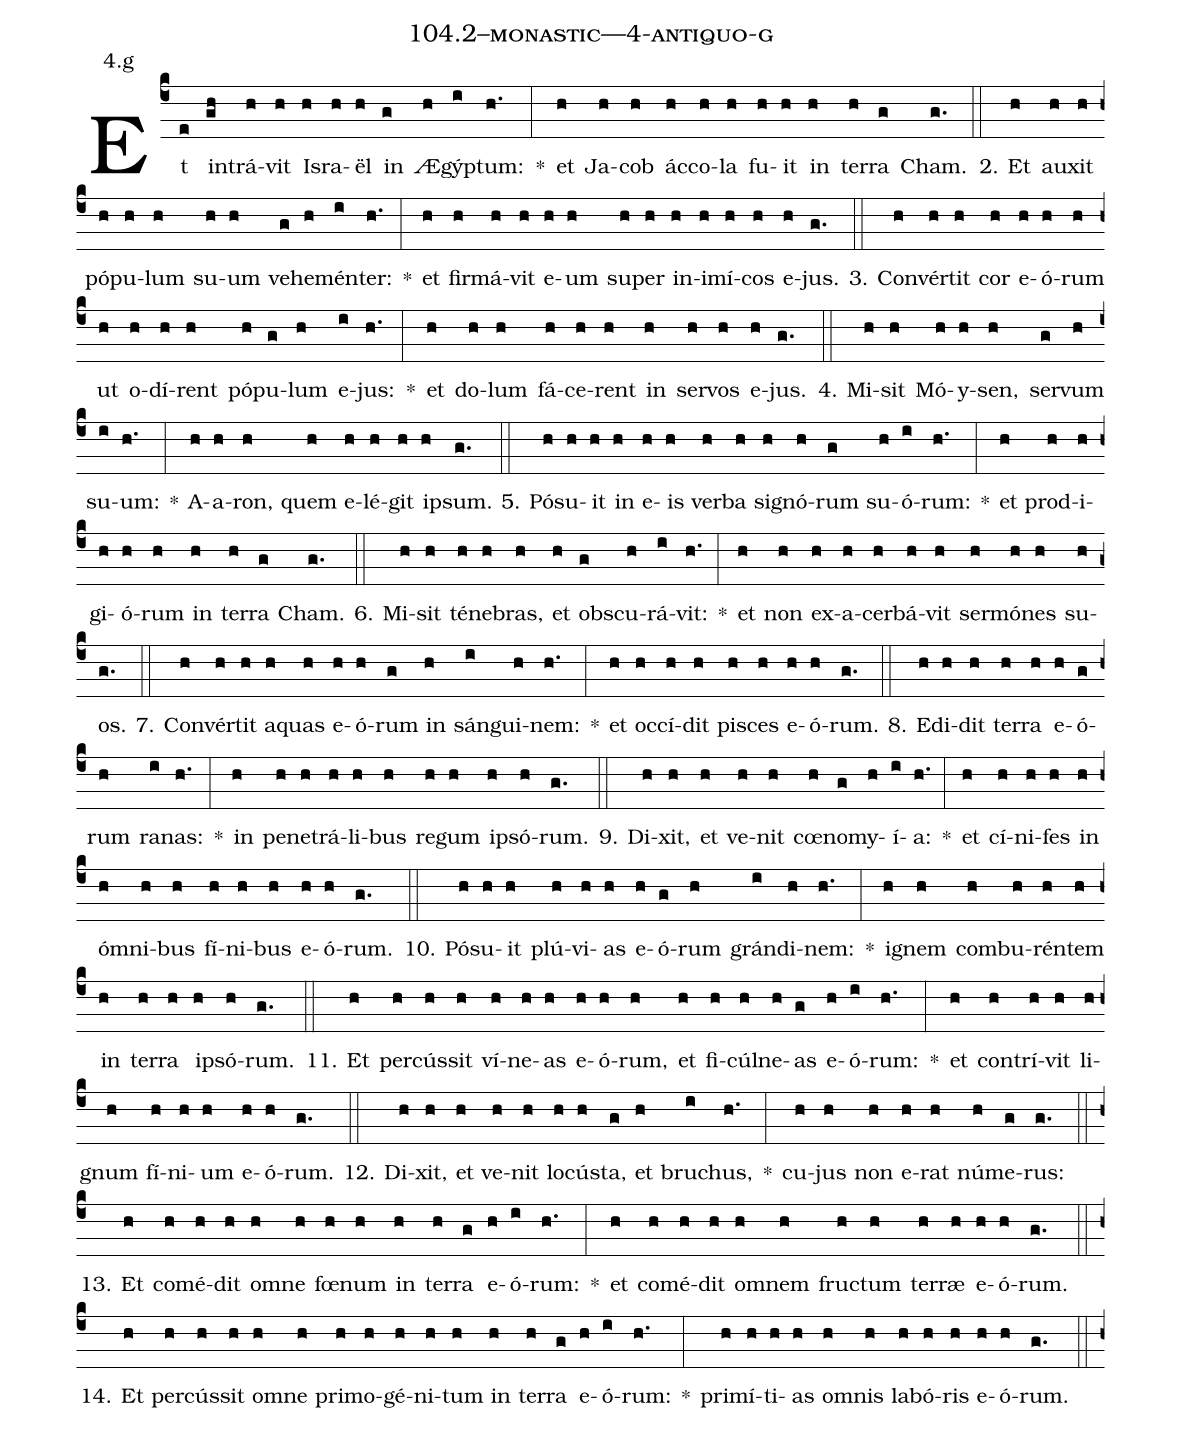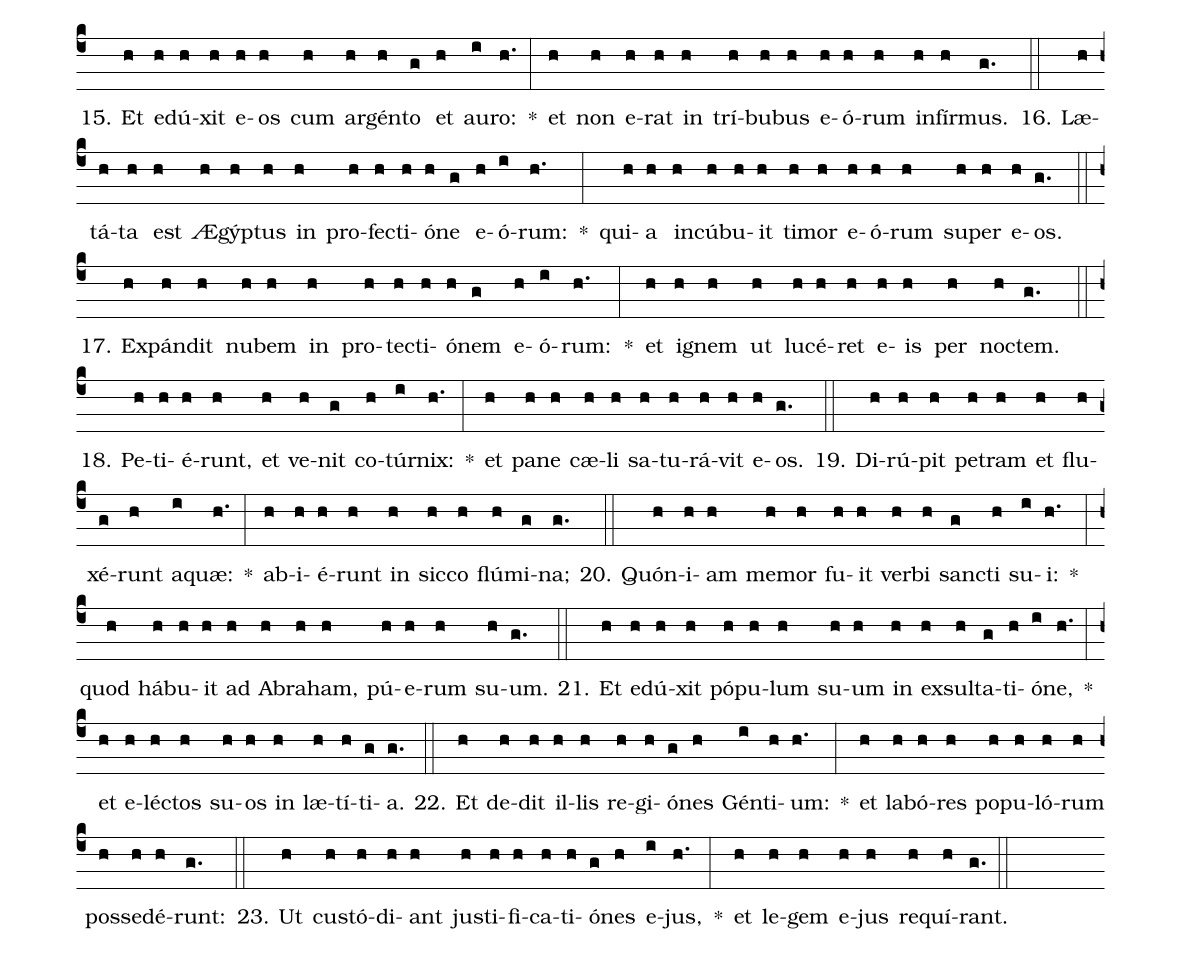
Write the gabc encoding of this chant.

name: 104.2--monastic---4-antiquo-g;
annotation: 4.g;
%%
(c4)Et(e) in(gh)trá(h)vit(h) Is(h)ra(h)ël(h) in(g) Æ(h)gýp(i)tum:(h.) *(:) et(h) Ja(h)cob(h) ác(h)co(h)la(h) fu(h)it(h) in(h) ter(h)ra(g) Cham.(g.) (::)
2. Et(h) au(h)xit(h) pó(h)pu(h)lum(h) su(h)um(h) ve(g)he(h)mén(i)ter:(h.) *(:) et(h) fir(h)má(h)vit(h) e(h)um(h) su(h)per(h) in(h)i(h)mí(h)cos(h) e(h)jus.(g.) (::)
3. Con(h)vér(h)tit(h) cor(h) e(h)ó(h)rum(h) ut(h) o(h)dí(h)rent(h) pó(h)pu(g)lum(h) e(i)jus:(h.) *(:) et(h) do(h)lum(h) fá(h)ce(h)rent(h) in(h) ser(h)vos(h) e(h)jus.(g.) (::)
4. Mi(h)sit(h) Mó(h)y(h)sen,(h) ser(g)vum(h) su(i)um:(h.) *(:) A(h)a(h)ron,(h) quem(h) e(h)lé(h)git(h) ip(h)sum.(g.) (::)
5. Pó(h)su(h)it(h) in(h) e(h)is(h) ver(h)ba(h) si(h)gnó(h)rum(g) su(h)ó(i)rum:(h.) *(:) et(h) prod(h)i(h)gi(h)ó(h)rum(h) in(h) ter(h)ra(g) Cham.(g.) (::)
6. Mi(h)sit(h) té(h)ne(h)bras,(h) et(h) obs(g)cu(h)rá(i)vit:(h.) *(:) et(h) non(h) ex(h)a(h)cer(h)bá(h)vit(h) ser(h)mó(h)nes(h) su(h)os.(g.) (::)
7. Con(h)vér(h)tit(h) a(h)quas(h) e(h)ó(h)rum(g) in(h) sán(i)gui(h)nem:(h.) *(:) et(h) oc(h)cí(h)dit(h) pi(h)sces(h) e(h)ó(h)rum.(g.) (::)
8. E(h)di(h)dit(h) ter(h)ra(h) e(h)ó(g)rum(h) ra(i)nas:(h.) *(:) in(h) pe(h)ne(h)trá(h)li(h)bus(h) re(h)gum(h) ip(h)só(h)rum.(g.) (::)
9. Di(h)xit,(h) et(h) ve(h)nit(h) cœ(h)no(g)my(h)í(i)a:(h.) *(:) et(h) cí(h)ni(h)fes(h) in(h) óm(h)ni(h)bus(h) fí(h)ni(h)bus(h) e(h)ó(h)rum.(g.) (::)
10. Pó(h)su(h)it(h) plú(h)vi(h)as(h) e(h)ó(g)rum(h) grán(i)di(h)nem:(h.) *(:) i(h)gnem(h) com(h)bu(h)rén(h)tem(h) in(h) ter(h)ra(h) ip(h)só(h)rum.(g.) (::)
11. Et(h) per(h)cús(h)sit(h) ví(h)ne(h)as(h) e(h)ó(h)rum,(h) et(h) fi(h)cúl(h)ne(h)as(g) e(h)ó(i)rum:(h.) *(:) et(h) con(h)trí(h)vit(h) li(h)gnum(h) fí(h)ni(h)um(h) e(h)ó(h)rum.(g.) (::)
12. Di(h)xit,(h) et(h) ve(h)nit(h) lo(h)cús(h)ta,(g) et(h) bru(i)chus,(h.) *(:) cu(h)jus(h) non(h) e(h)rat(h) nú(h)me(g)rus:(g.) (::)
13. Et(h) com(h)é(h)dit(h) om(h)ne(h) fœ(h)num(h) in(h) ter(h)ra(g) e(h)ó(i)rum:(h.) *(:) et(h) com(h)é(h)dit(h) om(h)nem(h) fruc(h)tum(h) ter(h)ræ(h) e(h)ó(h)rum.(g.) (::)
14. Et(h) per(h)cús(h)sit(h) om(h)ne(h) pri(h)mo(h)gé(h)ni(h)tum(h) in(h) ter(h)ra(g) e(h)ó(i)rum:(h.) *(:) pri(h)mí(h)ti(h)as(h) om(h)nis(h) la(h)bó(h)ris(h) e(h)ó(h)rum.(g.) (::)
15. Et(h) e(h)dú(h)xit(h) e(h)os(h) cum(h) ar(h)gén(h)to(g) et(h) au(i)ro:(h.) *(:) et(h) non(h) e(h)rat(h) in(h) trí(h)bu(h)bus(h) e(h)ó(h)rum(h) in(h)fír(h)mus.(g.) (::)
16. Læ(h)tá(h)ta(h) est(h) Æ(h)gýp(h)tus(h) in(h) pro(h)fec(h)ti(h)ó(h)ne(g) e(h)ó(i)rum:(h.) *(:) qui(h)a(h) in(h)cú(h)bu(h)it(h) ti(h)mor(h) e(h)ó(h)rum(h) su(h)per(h) e(h)os.(g.) (::)
17. Ex(h)pán(h)dit(h) nu(h)bem(h) in(h) pro(h)tec(h)ti(h)ó(h)nem(g) e(h)ó(i)rum:(h.) *(:) et(h) i(h)gnem(h) ut(h) lu(h)cé(h)ret(h) e(h)is(h) per(h) noc(h)tem.(g.) (::)
18. Pe(h)ti(h)é(h)runt,(h) et(h) ve(h)nit(g) co(h)túr(i)nix:(h.) *(:) et(h) pa(h)ne(h) cæ(h)li(h) sa(h)tu(h)rá(h)vit(h) e(h)os.(g.) (::)
19. Di(h)rú(h)pit(h) pe(h)tram(h) et(h) flu(h)xé(g)runt(h) a(i)quæ:(h.) *(:) ab(h)i(h)é(h)runt(h) in(h) sic(h)co(h) flú(h)mi(g)na;(g.) (::)
20. Quón(h)i(h)am(h) me(h)mor(h) fu(h)it(h) ver(h)bi(h) sanc(g)ti(h) su(i)i:(h.) *(:) quod(h) há(h)bu(h)it(h) ad(h) A(h)bra(h)ham,(h) pú(h)e(h)rum(h) su(h)um.(g.) (::)
21. Et(h) e(h)dú(h)xit(h) pó(h)pu(h)lum(h) su(h)um(h) in(h) ex(h)sul(h)ta(g)ti(h)ó(i)ne,(h.) *(:) et(h) e(h)léc(h)tos(h) su(h)os(h) in(h) læ(h)tí(h)ti(g)a.(g.) (::)
22. Et(h) de(h)dit(h) il(h)lis(h) re(h)gi(h)ó(g)nes(h) Gén(i)ti(h)um:(h.) *(:) et(h) la(h)bó(h)res(h) po(h)pu(h)ló(h)rum(h) pos(h)se(h)dé(h)runt:(g.) (::)
23. Ut(h) cus(h)tó(h)di(h)ant(h) jus(h)ti(h)fi(h)ca(h)ti(h)ó(g)nes(h) e(i)jus,(h.) *(:) et(h) le(h)gem(h) e(h)jus(h) re(h)quí(h)rant.(g.) (::)
